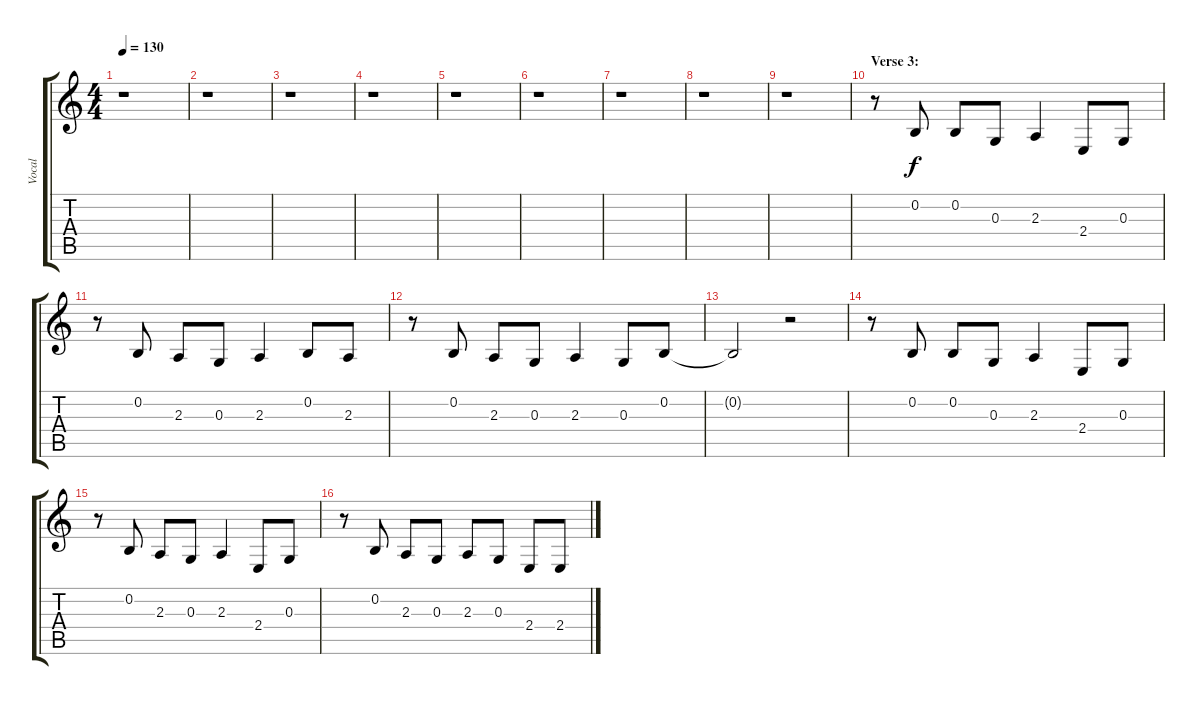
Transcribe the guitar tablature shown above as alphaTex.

\track ("Vocal" "Vocal") {instrument oboe}
\staff {score tabs}
\tuning (E4 B3 G3 D3 A2 E2) {hide}
\ts (4 4)
\tempo 130
\clef g2
\ks c
r.1{dy f} |
r.1 |
r.1 |
r.1 |
r.1 |
r.1 |
r.1 |
r.1 |
r.1 |
\section ("" "Verse 3:")
r.8 0.2.8 0.2.8 0.3.8 2.3.4 2.4.8 0.3.8 |
r.8 0.2.8 2.3.8 0.3.8 2.3.4 0.2.8 2.3.8 |
r.8 0.2.8 2.3.8 0.3.8 2.3.4 0.3.8 0.2.8 |
0.2{t}.2 r.2 |
r.8 0.2.8 0.2.8 0.3.8 2.3.4 2.4.8 0.3.8 |
r.8 0.2.8 2.3.8 0.3.8 2.3.4 2.4.8 0.3.8 |
r.8 0.2.8 2.3.8 0.3.8 2.3.8 0.3.8 2.4.8 2.4.8
